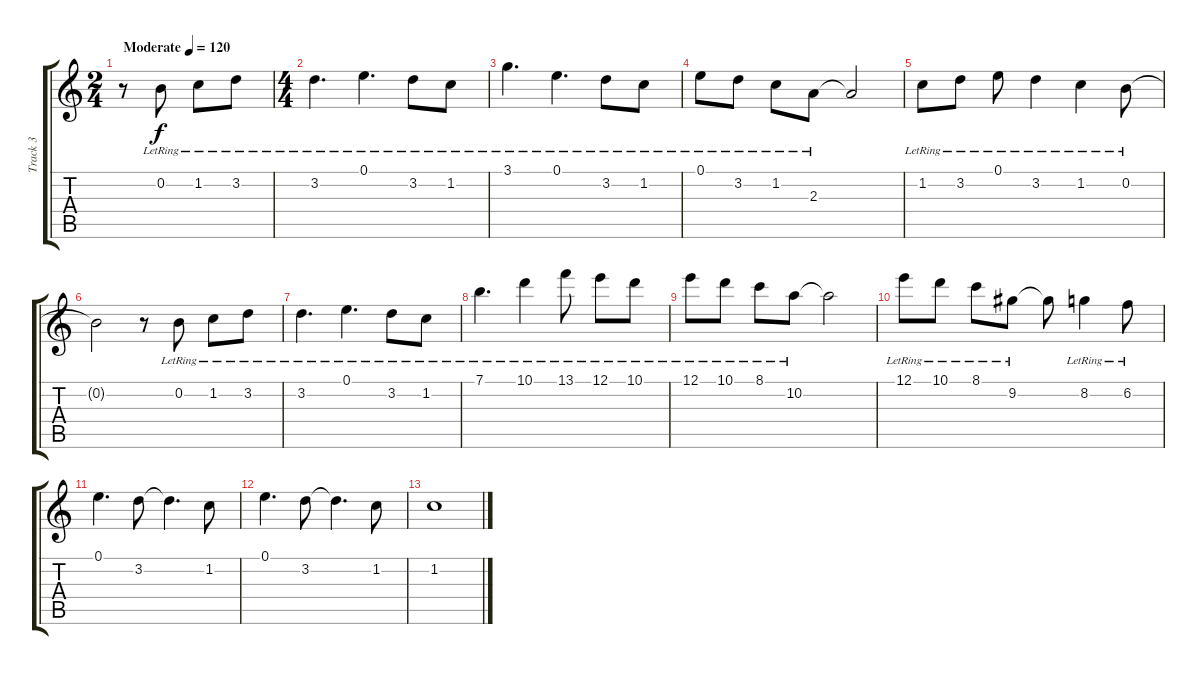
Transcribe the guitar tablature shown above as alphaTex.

\track ("Track 3" "Track 3") {instrument overdrivenguitar}
\staff {score tabs}
\tuning (E4 B3 G3 D3 A2 E2) {hide}
\ts (2 4)
\tempo (120 "Moderate")
\clef g2
\ks c
r.8{dy f instrument overdrivenguitar} 0.2{lr}.8 1.2{lr}.8 3.2{lr}.8 |
\ts (4 4)
3.2{lr}.4{d} 0.1{lr}.4{d} 3.2{lr}.8 1.2{lr}.8 |
3.1{lr}.4{d} 0.1{lr}.4{d} 3.2{lr}.8 1.2{lr}.8 |
0.1{lr}.8 3.2{lr}.8 1.2{lr}.8 2.3{lr}.8 2.3{t}.2 |
1.2{lr}.8 3.2{lr}.8 0.1{lr}.8 3.2{lr}.4 1.2{lr}.4 0.2{lr}.8 |
0.2{t}.2 r.8 0.2{lr}.8 1.2{lr}.8 3.2{lr}.8 |
3.2{lr}.4{d} 0.1{lr}.4{d} 3.2{lr}.8 1.2{lr}.8 |
7.1{lr}.4{d} 10.1{lr}.4 13.1{lr}.8 12.1{lr}.8 10.1{lr}.8 |
12.1{lr}.8 10.1{lr}.8 8.1{lr}.8 10.2{lr}.8 10.2{t}.2 |
12.1{lr}.8 10.1{lr}.8 8.1{lr}.8 9.2{lr}.8 9.2{t}.8 8.2{lr}.4 6.2{lr}.8 |
0.1.4{d} 3.2.8 3.2{t}.4{d} 1.2.8 |
0.1.4{d} 3.2.8 3.2{t}.4{d} 1.2.8 |
1.2.1
